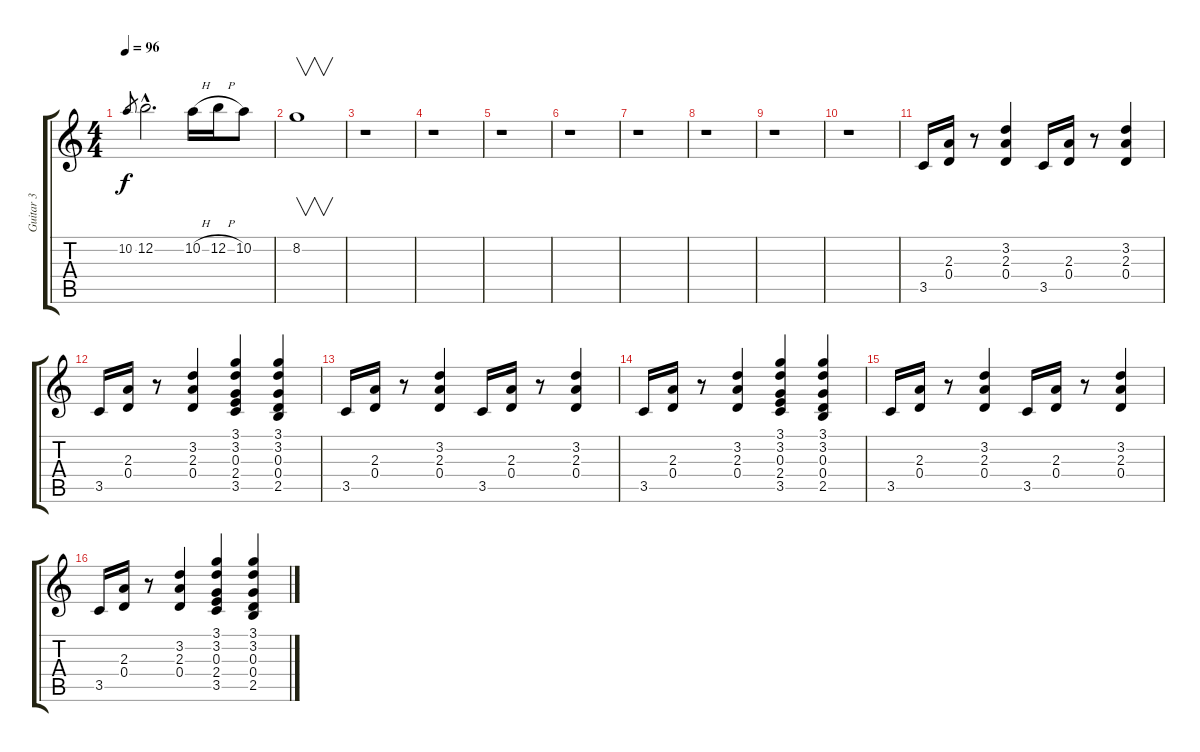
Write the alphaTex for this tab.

\track ("Guitar 3" "Guitar 3") {instrument overdrivenguitar}
\staff {score tabs}
\tuning (E4 B3 G3 D3 A2 D2) {hide}
\ts (4 4)
\tempo 96
\clef g2
\ks c
10.2.8{gr dy f} 12.2{hac}.2{d} 10.2{h}.16 12.2{h}.16 10.2.8 |
8.2.1{v} |
r.1 |
r.1 |
r.1 |
r.1 |
r.1 |
r.1 |
r.1 |
r.1 |
3.5.16 (2.3 0.4).16 r.8 (3.2 2.3 0.4).4 3.5.16 (2.3 0.4).16 r.8 (3.2 2.3 0.4).4 |
3.5.16 (2.3 0.4).16 r.8 (3.2 2.3 0.4).4 (3.1 3.2 0.3 2.4 3.5).4 (3.1 3.2 0.3 0.4 2.5).4 |
3.5.16 (2.3 0.4).16 r.8 (3.2 2.3 0.4).4 3.5.16 (2.3 0.4).16 r.8 (3.2 2.3 0.4).4 |
3.5.16 (2.3 0.4).16 r.8 (3.2 2.3 0.4).4 (3.1 3.2 0.3 2.4 3.5).4 (3.1 3.2 0.3 0.4 2.5).4 |
3.5.16 (2.3 0.4).16 r.8 (3.2 2.3 0.4).4 3.5.16 (2.3 0.4).16 r.8 (3.2 2.3 0.4).4 |
3.5.16 (2.3 0.4).16 r.8 (3.2 2.3 0.4).4 (3.1 3.2 0.3 2.4 3.5).4 (3.1 3.2 0.3 0.4 2.5).4
